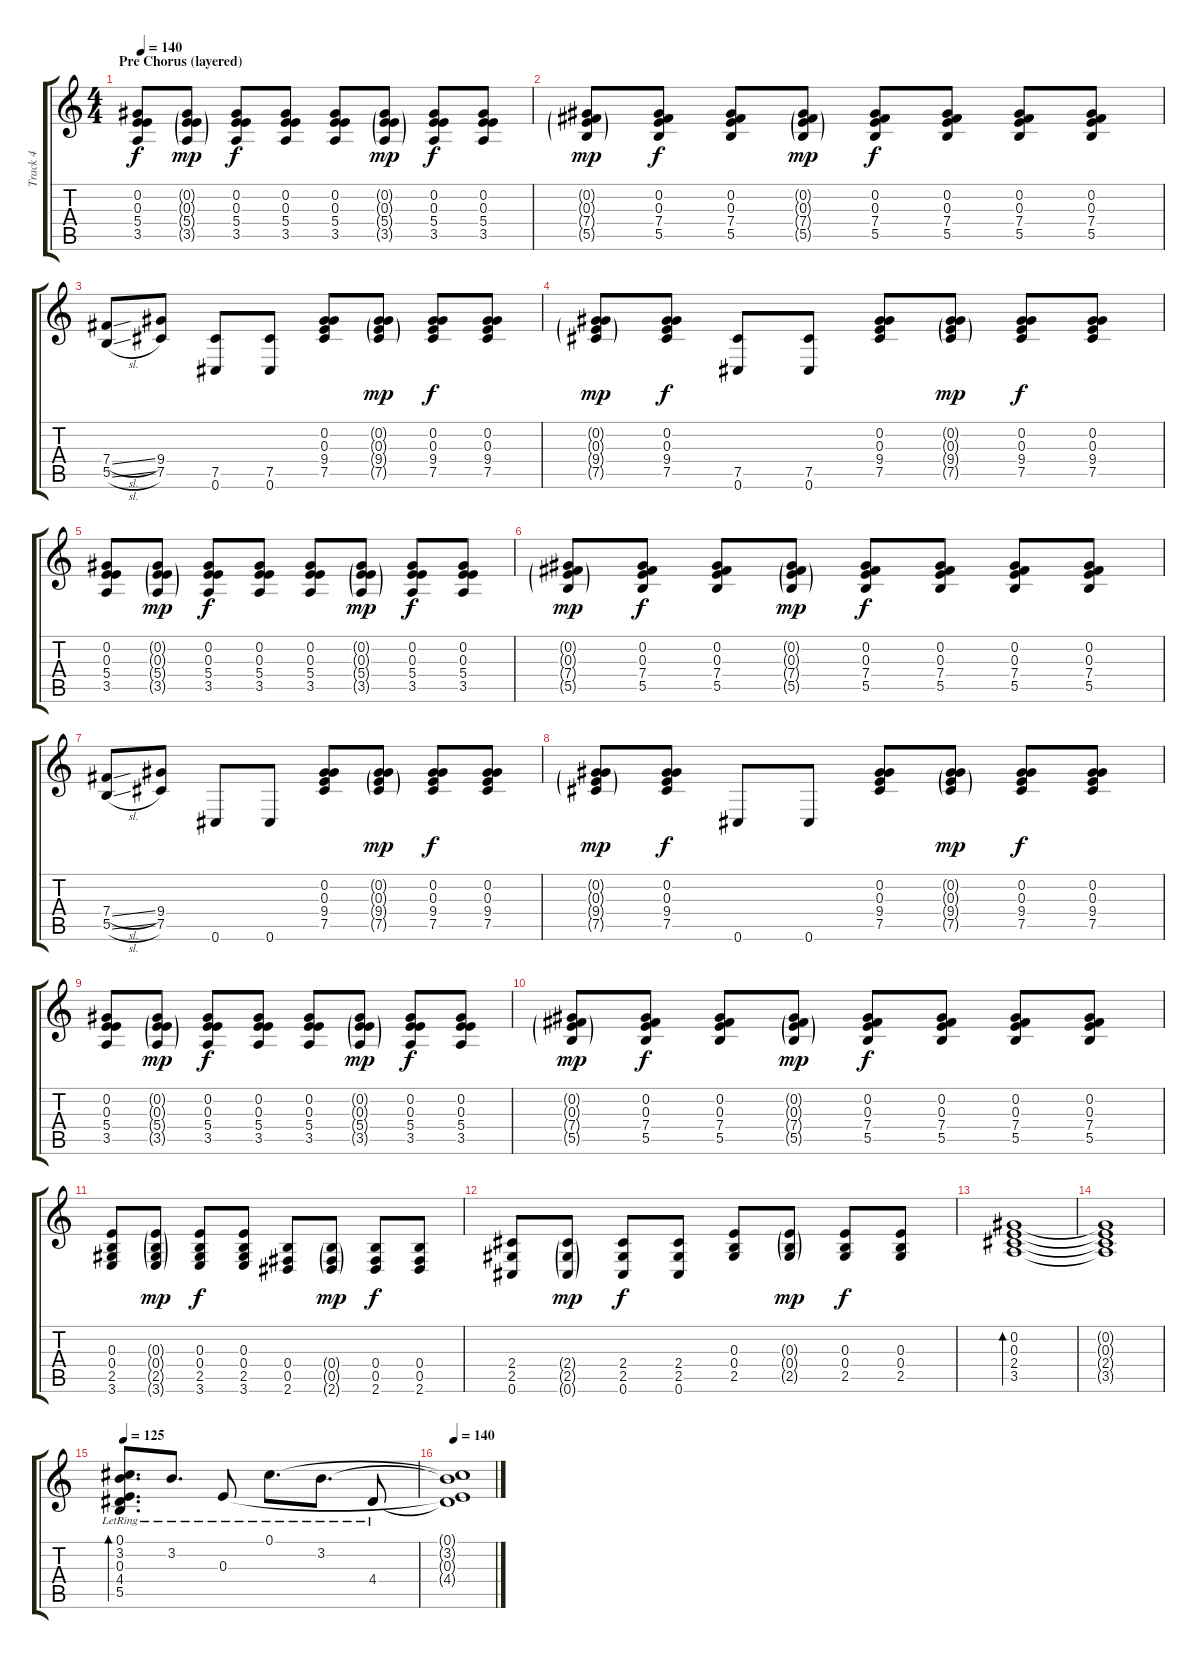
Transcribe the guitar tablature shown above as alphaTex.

\track ("Track 4" "Track 4") {instrument acousticguitarsteel}
\staff {score tabs}
\tuning (Db4 Ab3 E3 B2 Gb2 Db2) {hide}
\ts (4 4)
\section ("" "Pre Chorus (layered) ")
\tempo 140
\clef g2
\ks c
(0.2 0.3 5.4 3.5).8{dy f} (0.2{g} 0.3{g} 5.4{g} 3.5{g}).8{dy mp} (0.2 0.3 5.4 3.5).8{dy f} (0.2 0.3 5.4 3.5).8 (0.2 0.3 5.4 3.5).8 (0.2{g} 0.3{g} 5.4{g} 3.5{g}).8{dy mp} (0.2 0.3 5.4 3.5).8{dy f} (0.2 0.3 5.4 3.5).8 |
(0.2{g} 0.3{g} 7.4{g} 5.5{g}).8{dy mp} (0.2 0.3 7.4 5.5).8{dy f} (0.2 0.3 7.4 5.5).8 (0.2{g} 0.3{g} 7.4{g} 5.5{g}).8{dy mp} (0.2 0.3 7.4 5.5).8{dy f} (0.2 0.3 7.4 5.5).8 (0.2 0.3 7.4 5.5).8 (0.2 0.3 7.4 5.5).8 |
(7.4{sl} 5.5{sl}).8 (9.4 7.5).8 (7.5 0.6).8 (7.5 0.6).8 (0.2 0.3 9.4 7.5).8 (0.2{g} 0.3{g} 9.4{g} 7.5{g}).8{dy mp} (0.2 0.3 9.4 7.5).8{dy f} (0.2 0.3 9.4 7.5).8 |
(0.2{g} 0.3{g} 9.4{g} 7.5{g}).8{dy mp} (0.2 0.3 9.4 7.5).8{dy f} (7.5 0.6).8 (7.5 0.6).8 (0.2 0.3 9.4 7.5).8 (0.2{g} 0.3{g} 9.4{g} 7.5{g}).8{dy mp} (0.2 0.3 9.4 7.5).8{dy f} (0.2 0.3 9.4 7.5).8 |
(0.2 0.3 5.4 3.5).8 (0.2{g} 0.3{g} 5.4{g} 3.5{g}).8{dy mp} (0.2 0.3 5.4 3.5).8{dy f} (0.2 0.3 5.4 3.5).8 (0.2 0.3 5.4 3.5).8 (0.2{g} 0.3{g} 5.4{g} 3.5{g}).8{dy mp} (0.2 0.3 5.4 3.5).8{dy f} (0.2 0.3 5.4 3.5).8 |
(0.2{g} 0.3{g} 7.4{g} 5.5{g}).8{dy mp} (0.2 0.3 7.4 5.5).8{dy f} (0.2 0.3 7.4 5.5).8 (0.2{g} 0.3{g} 7.4{g} 5.5{g}).8{dy mp} (0.2 0.3 7.4 5.5).8{dy f} (0.2 0.3 7.4 5.5).8 (0.2 0.3 7.4 5.5).8 (0.2 0.3 7.4 5.5).8 |
(7.4{sl} 5.5{sl}).8 (9.4 7.5).8 0.6.8 0.6.8 (0.2 0.3 9.4 7.5).8 (0.2{g} 0.3{g} 9.4{g} 7.5{g}).8{dy mp} (0.2 0.3 9.4 7.5).8{dy f} (0.2 0.3 9.4 7.5).8 |
(0.2{g} 0.3{g} 9.4{g} 7.5{g}).8{dy mp} (0.2 0.3 9.4 7.5).8{dy f} 0.6.8 0.6.8 (0.2 0.3 9.4 7.5).8 (0.2{g} 0.3{g} 9.4{g} 7.5{g}).8{dy mp} (0.2 0.3 9.4 7.5).8{dy f} (0.2 0.3 9.4 7.5).8 |
(0.2 0.3 5.4 3.5).8 (0.2{g} 0.3{g} 5.4{g} 3.5{g}).8{dy mp} (0.2 0.3 5.4 3.5).8{dy f} (0.2 0.3 5.4 3.5).8 (0.2 0.3 5.4 3.5).8 (0.2{g} 0.3{g} 5.4{g} 3.5{g}).8{dy mp} (0.2 0.3 5.4 3.5).8{dy f} (0.2 0.3 5.4 3.5).8 |
(0.2{g} 0.3{g} 7.4{g} 5.5{g}).8{dy mp} (0.2 0.3 7.4 5.5).8{dy f} (0.2 0.3 7.4 5.5).8 (0.2{g} 0.3{g} 7.4{g} 5.5{g}).8{dy mp} (0.2 0.3 7.4 5.5).8{dy f} (0.2 0.3 7.4 5.5).8 (0.2 0.3 7.4 5.5).8 (0.2 0.3 7.4 5.5).8 |
(0.3 0.4 2.5 3.6).8 (0.3{g} 0.4{g} 2.5{g} 3.6{g}).8{dy mp} (0.3 0.4 2.5 3.6).8{dy f} (0.3 0.4 2.5 3.6).8 (0.4 0.5 2.6).8 (0.4{g} 0.5{g} 2.6{g}).8{dy mp} (0.4 0.5 2.6).8{dy f} (0.4 0.5 2.6).8 |
(2.4 2.5 0.6).8 (2.4{g} 2.5{g} 0.6{g}).8{dy mp} (2.4 2.5 0.6).8{dy f} (2.4 2.5 0.6).8 (0.3 0.4 2.5).8 (0.3{g} 0.4{g} 2.5{g}).8{dy mp} (0.3 0.4 2.5).8{dy f} (0.3 0.4 2.5).8 |
(0.2 0.3 2.4 3.5).1{bd 240} |
(0.2{t} 0.3{t} 2.4{t} 3.5{t}).1 |
\tempo 125
(0.1{lr} 3.2{lr} 0.3{lr} 4.4{lr} 5.5{lr}).8{d bd 30} 3.2{lr}.8{d} 0.3{lr}.8 0.1{lr}.8{d} 3.2{lr}.8{d} 4.4{lr}.8 |
\tempo 140
(0.1{t} 3.2{t} 0.3{t} 4.4{t}).1
